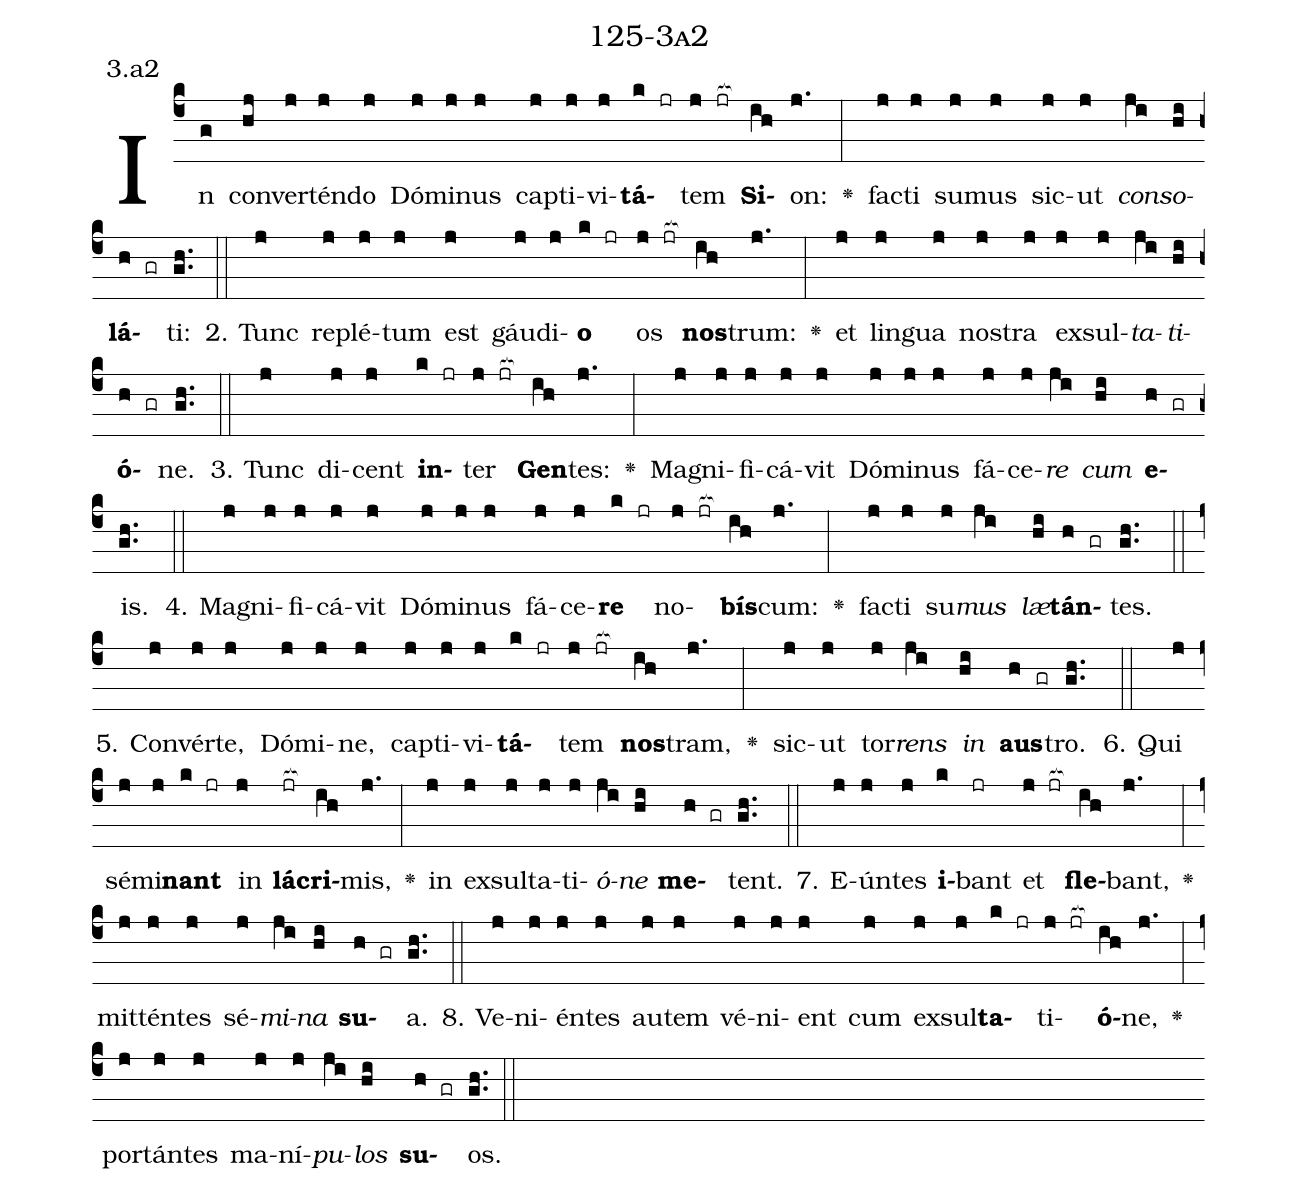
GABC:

name: 125-3a2;
annotation: 3.a2;
%%
(c4)In(g) con(hj)ver(j)tén(j)do(j) Dó(j)mi(j)nus(j) cap(j)ti(j)vi(j)<b>tá</b>(k jr)tem(j jr[ocb:1{]) <b>Si</b>(ih[ocb:0}])on:(j.) <v>\greheightstar</v>(:) fac(j)ti(j) su(j)mus(j) sic(j)ut(j) <i>con</i>(ji)<i>so</i>(hi)<b>lá</b>(h gr)ti:(gh..) (::)
2. Tunc(j) re(j)plé(j)tum(j) est(j) gáu(j)di(j)<b>o</b>(k jr) os(j jr[ocb:1{]) <b>nos</b>(ih[ocb:0}])trum:(j.) <v>\greheightstar</v>(:) et(j) lin(j)gua(j) nos(j)tra(j) ex(j)sul(j)<i>ta</i>(ji)<i>ti</i>(hi)<b>ó</b>(h gr)ne.(gh..) (::)
3. Tunc(j) di(j)cent(j) <b>in</b>(k jr)ter(j jr[ocb:1{]) <b>Gen</b>(ih[ocb:0}])tes:(j.) <v>\greheightstar</v>(:) Ma(j)gni(j)fi(j)cá(j)vit(j) Dó(j)mi(j)nus(j) fá(j)ce(j)<i>re</i>(ji) <i>cum</i>(hi) <b>e</b>(h gr)is.(gh..) (::)
4. Ma(j)gni(j)fi(j)cá(j)vit(j) Dó(j)mi(j)nus(j) fá(j)ce(j)<b>re</b>(k jr) no(j jr[ocb:1{])<b>bís</b>(ih[ocb:0}])cum:(j.) <v>\greheightstar</v>(:) fac(j)ti(j) su(j)<i>mus</i>(ji) <i>læ</i>(hi)<b>tán</b>(h gr)tes.(gh..) (::)
5. Con(j)vér(j)te,(j) Dó(j)mi(j)ne,(j) cap(j)ti(j)vi(j)<b>tá</b>(k jr)tem(j jr[ocb:1{]) <b>nos</b>(ih[ocb:0}])tram,(j.) <v>\greheightstar</v>(:) sic(j)ut(j) tor(j)<i>rens</i>(ji) <i>in</i>(hi) <b>aus</b>(h gr)tro.(gh..) (::)
6. Qui(j) sé(j)mi(j)<b>nant</b>(k jr) in(j) <b>lá</b>(jr[ocb:1{])<b>cri</b>(ih[ocb:0}])mis,(j.) <v>\greheightstar</v>(:) in(j) ex(j)sul(j)ta(j)ti(j)<i>ó</i>(ji)<i>ne</i>(hi) <b>me</b>(h gr)tent.(gh..) (::)
7. E(j)ún(j)tes(j) <b>i</b>(k)bant(jr) et(j jr[ocb:1{]) <b>fle</b>(ih[ocb:0}])bant,(j.) <v>\greheightstar</v>(:) mit(j)tén(j)tes(j) sé(j)<i>mi</i>(ji)<i>na</i>(hi) <b>su</b>(h gr)a.(gh..) (::)
8. Ve(j)ni(j)én(j)tes(j) au(j)tem(j) vé(j)ni(j)ent(j) cum(j) ex(j)sul(j)<b>ta</b>(k jr)ti(j jr[ocb:1{])<b>ó</b>(ih[ocb:0}])ne,(j.) <v>\greheightstar</v>(:) por(j)tán(j)tes(j) ma(j)ní(j)<i>pu</i>(ji)<i>los</i>(hi) <b>su</b>(h gr)os.(gh..) (::)
